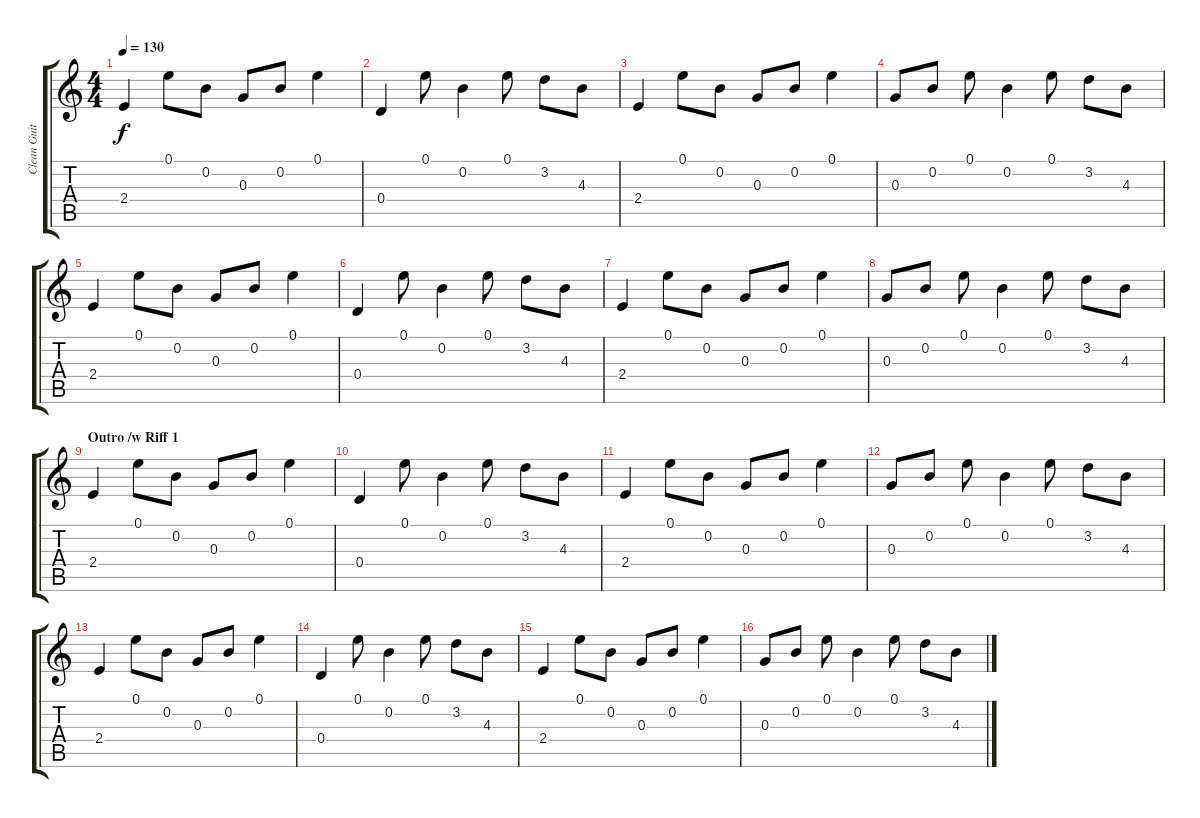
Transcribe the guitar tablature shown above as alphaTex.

\track ("Clean Guitar" "Clean Guit") {instrument electricguitarclean}
\staff {score tabs}
\tuning (E4 B3 G3 D3 A2 E2) {hide}
\ts (4 4)
\tempo 130
\clef g2
\ks c
2.4.4{dy f} 0.1.8 0.2.8 0.3.8 0.2.8 0.1.4 |
0.4.4 0.1.8 0.2.4 0.1.8 3.2.8 4.3.8 |
2.4.4 0.1.8 0.2.8 0.3.8 0.2.8 0.1.4 |
0.3.8 0.2.8 0.1.8 0.2.4 0.1.8 3.2.8 4.3.8 |
2.4.4 0.1.8 0.2.8 0.3.8 0.2.8 0.1.4 |
0.4.4 0.1.8 0.2.4 0.1.8 3.2.8 4.3.8 |
2.4.4 0.1.8 0.2.8 0.3.8 0.2.8 0.1.4 |
0.3.8 0.2.8 0.1.8 0.2.4 0.1.8 3.2.8 4.3.8 |
\section ("" "Outro /w Riff 1")
2.4.4{volume 6} 0.1.8 0.2.8 0.3.8 0.2.8 0.1.4 |
0.4.4 0.1.8 0.2.4 0.1.8 3.2.8 4.3.8 |
2.4.4 0.1.8 0.2.8 0.3.8 0.2.8 0.1.4 |
0.3.8 0.2.8 0.1.8 0.2.4 0.1.8 3.2.8 4.3.8 |
2.4.4{volume 4} 0.1.8 0.2.8 0.3.8 0.2.8 0.1.4 |
0.4.4 0.1.8 0.2.4 0.1.8 3.2.8 4.3.8 |
2.4.4 0.1.8 0.2.8 0.3.8 0.2.8 0.1.4 |
0.3.8 0.2.8 0.1.8 0.2.4 0.1.8 3.2.8 4.3.8
